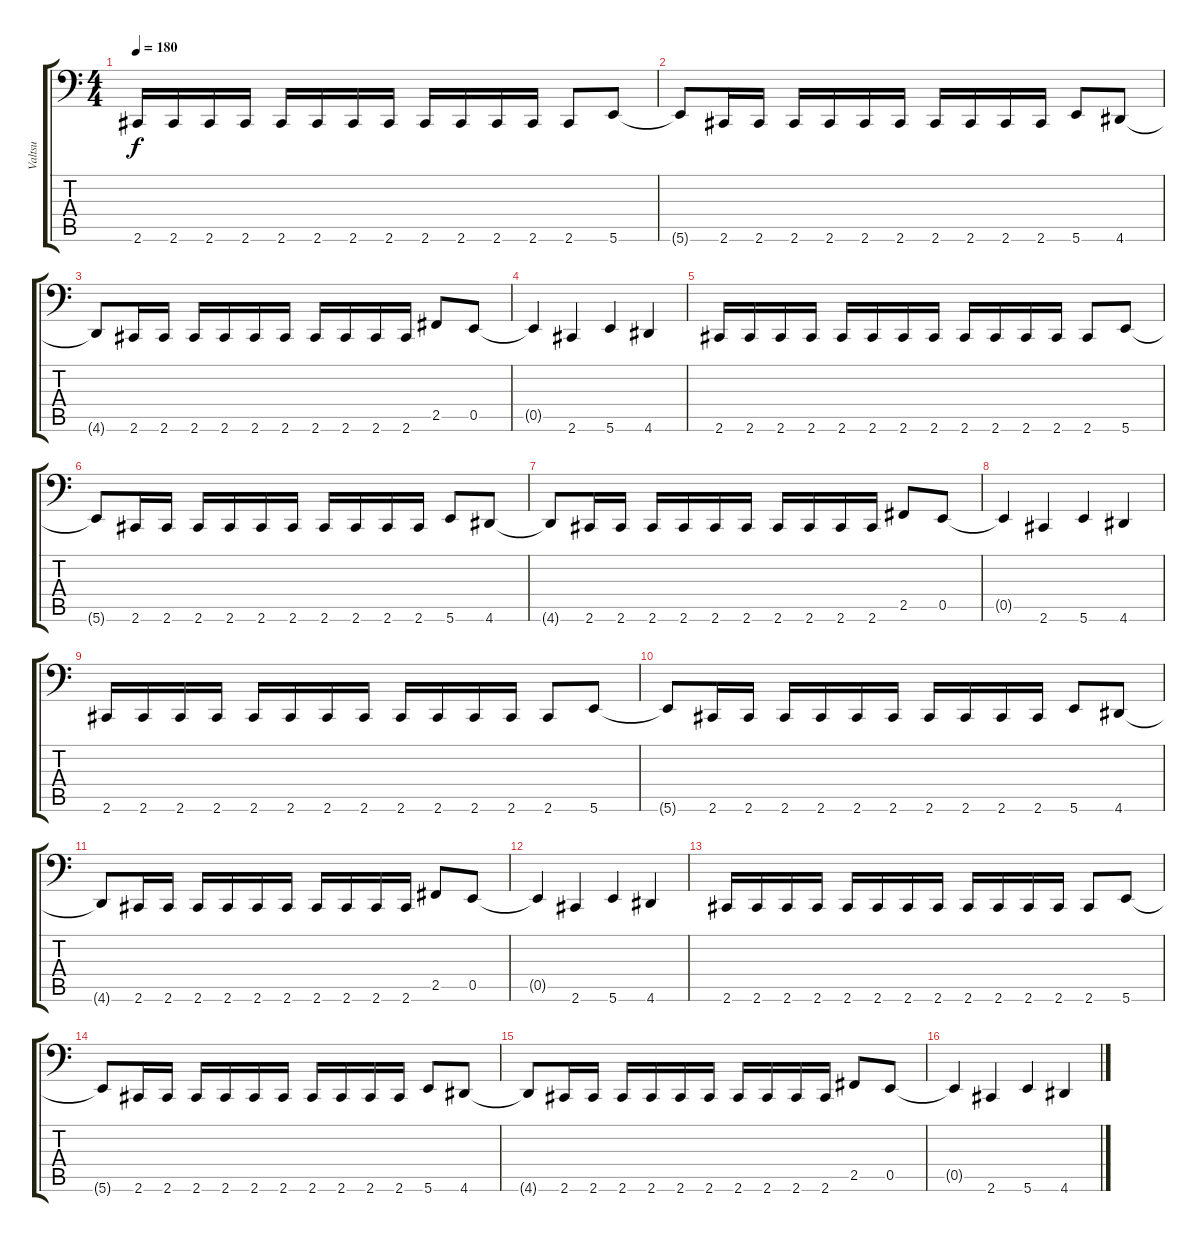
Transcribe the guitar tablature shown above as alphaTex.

\track ("Valtsu" "Valtsu") {instrument electricbasspick}
\staff {score tabs}
\tuning (C3 G2 D2 A1 E1 B0) {hide}
\ts (4 4)
\tempo 180
\clef f4
\ks c
2.6.16{dy f} 2.6.16 2.6.16 2.6.16 2.6.16 2.6.16 2.6.16 2.6.16 2.6.16 2.6.16 2.6.16 2.6.16 2.6.8 5.6.8 |
5.6{t}.8 2.6.16 2.6.16 2.6.16 2.6.16 2.6.16 2.6.16 2.6.16 2.6.16 2.6.16 2.6.16 5.6.8 4.6.8 |
4.6{t}.8 2.6.16 2.6.16 2.6.16 2.6.16 2.6.16 2.6.16 2.6.16 2.6.16 2.6.16 2.6.16 2.5.8 0.5.8 |
0.5{t}.4 2.6.4 5.6.4 4.6.4 |
2.6.16 2.6.16 2.6.16 2.6.16 2.6.16 2.6.16 2.6.16 2.6.16 2.6.16 2.6.16 2.6.16 2.6.16 2.6.8 5.6.8 |
5.6{t}.8 2.6.16 2.6.16 2.6.16 2.6.16 2.6.16 2.6.16 2.6.16 2.6.16 2.6.16 2.6.16 5.6.8 4.6.8 |
4.6{t}.8 2.6.16 2.6.16 2.6.16 2.6.16 2.6.16 2.6.16 2.6.16 2.6.16 2.6.16 2.6.16 2.5.8 0.5.8 |
0.5{t}.4 2.6.4 5.6.4 4.6.4 |
2.6.16 2.6.16 2.6.16 2.6.16 2.6.16 2.6.16 2.6.16 2.6.16 2.6.16 2.6.16 2.6.16 2.6.16 2.6.8 5.6.8 |
5.6{t}.8 2.6.16 2.6.16 2.6.16 2.6.16 2.6.16 2.6.16 2.6.16 2.6.16 2.6.16 2.6.16 5.6.8 4.6.8 |
4.6{t}.8 2.6.16 2.6.16 2.6.16 2.6.16 2.6.16 2.6.16 2.6.16 2.6.16 2.6.16 2.6.16 2.5.8 0.5.8 |
0.5{t}.4 2.6.4 5.6.4 4.6.4 |
2.6.16 2.6.16 2.6.16 2.6.16 2.6.16 2.6.16 2.6.16 2.6.16 2.6.16 2.6.16 2.6.16 2.6.16 2.6.8 5.6.8 |
5.6{t}.8 2.6.16 2.6.16 2.6.16 2.6.16 2.6.16 2.6.16 2.6.16 2.6.16 2.6.16 2.6.16 5.6.8 4.6.8 |
4.6{t}.8 2.6.16 2.6.16 2.6.16 2.6.16 2.6.16 2.6.16 2.6.16 2.6.16 2.6.16 2.6.16 2.5.8 0.5.8 |
0.5{t}.4 2.6.4 5.6.4 4.6.4
